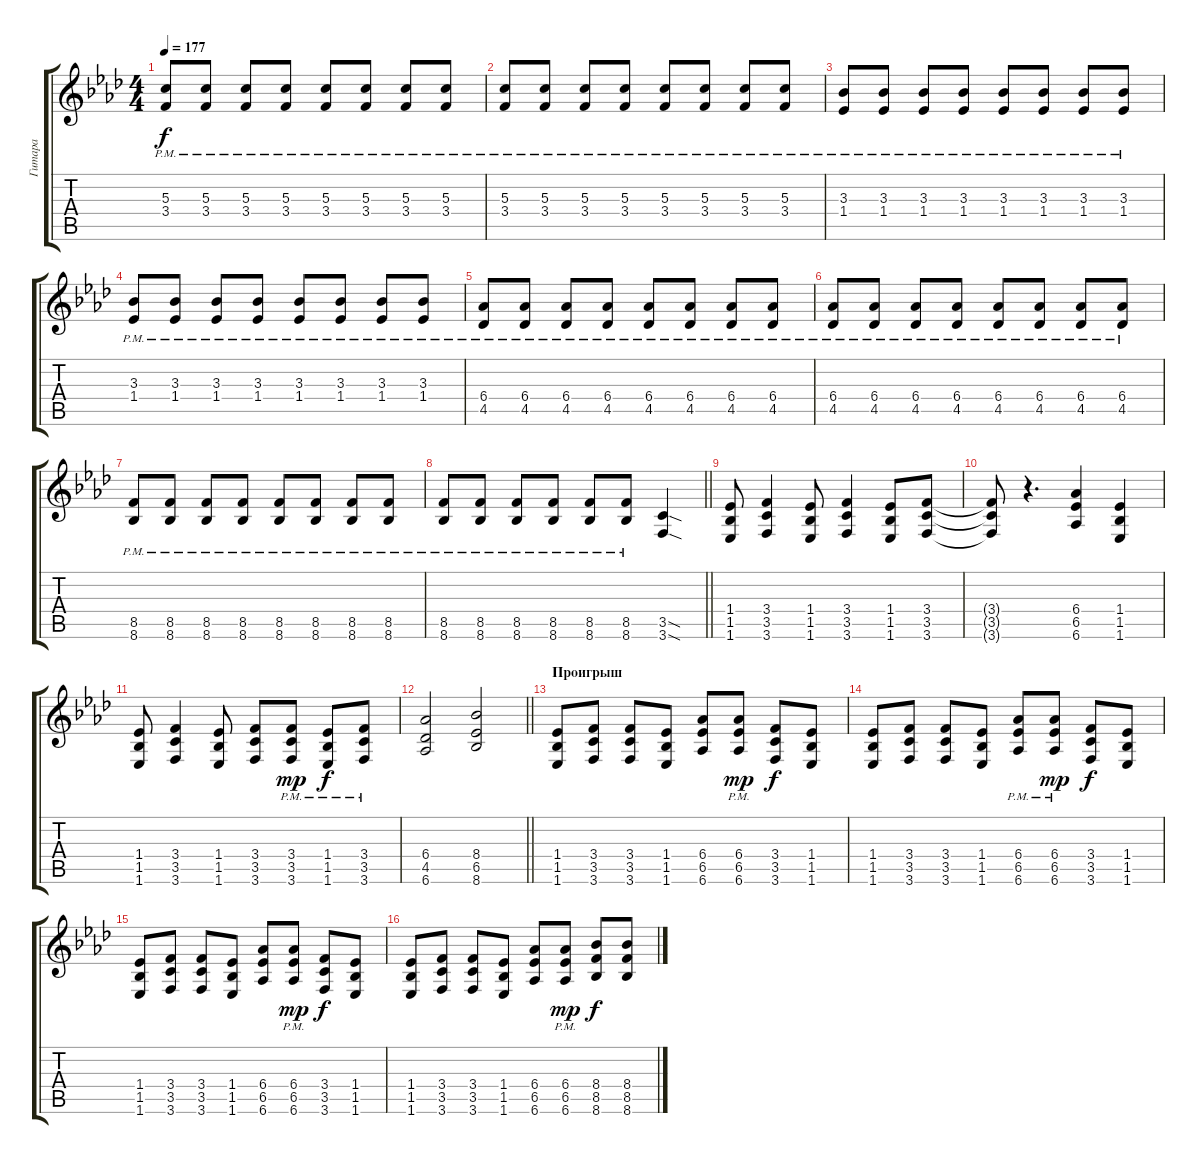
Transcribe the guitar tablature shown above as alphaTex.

\track ("Гитара" "Гитара") {instrument distortionguitar}
\staff {score tabs}
\tuning (E4 B3 G3 D3 A2 D2) {hide}
\ts (4 4)
\section ("" "")
\tempo 177
\clef g2
\ks fminor
(5.3{pm} 3.4{pm}).8{dy f} (5.3{pm} 3.4{pm}).8 (5.3{pm} 3.4{pm}).8 (5.3{pm} 3.4{pm}).8 (5.3{pm} 3.4{pm}).8 (5.3{pm} 3.4{pm}).8 (5.3{pm} 3.4{pm}).8 (5.3{pm} 3.4{pm}).8 |
(5.3{pm} 3.4{pm}).8 (5.3{pm} 3.4{pm}).8 (5.3{pm} 3.4{pm}).8 (5.3{pm} 3.4{pm}).8 (5.3{pm} 3.4{pm}).8 (5.3{pm} 3.4{pm}).8 (5.3{pm} 3.4{pm}).8 (5.3{pm} 3.4{pm}).8 |
(3.3{pm} 1.4{pm}).8 (3.3{pm} 1.4{pm}).8 (3.3{pm} 1.4{pm}).8 (3.3{pm} 1.4{pm}).8 (3.3{pm} 1.4{pm}).8 (3.3{pm} 1.4{pm}).8 (3.3{pm} 1.4{pm}).8 (3.3{pm} 1.4{pm}).8 |
(3.3{pm} 1.4{pm}).8 (3.3{pm} 1.4{pm}).8 (3.3{pm} 1.4{pm}).8 (3.3{pm} 1.4{pm}).8 (3.3{pm} 1.4{pm}).8 (3.3{pm} 1.4{pm}).8 (3.3{pm} 1.4{pm}).8 (3.3{pm} 1.4{pm}).8 |
(6.4{pm} 4.5{pm}).8 (6.4{pm} 4.5{pm}).8 (6.4{pm} 4.5{pm}).8 (6.4{pm} 4.5{pm}).8 (6.4{pm} 4.5{pm}).8 (6.4{pm} 4.5{pm}).8 (6.4{pm} 4.5{pm}).8 (6.4{pm} 4.5{pm}).8 |
(6.4{pm} 4.5{pm}).8 (6.4{pm} 4.5{pm}).8 (6.4{pm} 4.5{pm}).8 (6.4{pm} 4.5{pm}).8 (6.4{pm} 4.5{pm}).8 (6.4{pm} 4.5{pm}).8 (6.4{pm} 4.5{pm}).8 (6.4{pm} 4.5{pm}).8 |
(8.5{pm} 8.6{pm}).8 (8.5{pm} 8.6{pm}).8 (8.5{pm} 8.6{pm}).8 (8.5{pm} 8.6{pm}).8 (8.5{pm} 8.6{pm}).8 (8.5{pm} 8.6{pm}).8 (8.5{pm} 8.6{pm}).8 (8.5{pm} 8.6{pm}).8 |
\barLineRight lightlight
(8.5{pm} 8.6{pm}).8 (8.5{pm} 8.6{pm}).8 (8.5{pm} 8.6{pm}).8 (8.5{pm} 8.6{pm}).8 (8.5{pm} 8.6{pm}).8 (8.5{pm} 8.6{pm}).8 (3.5{sod} 3.6{sod}).4 |
\section ("" "")
(1.4 1.5 1.6).8 (3.4 3.5 3.6).4 (1.4 1.5 1.6).8 (3.4 3.5 3.6).4 (1.4 1.5 1.6).8 (3.4 3.5 3.6).8 |
(3.4{t} 3.5{t} 3.6{t}).8 r.4{d} (6.4 6.5 6.6).4 (1.4 1.5 1.6).4 |
(1.4 1.5 1.6).8 (3.4 3.5 3.6).4 (1.4 1.5 1.6).8 (3.4 3.5 3.6).8 (3.4{pm} 3.5{pm} 3.6{pm}).8{dy mp} (1.4{pm} 1.5{pm} 1.6{pm}).8{dy f} (3.4{pm} 3.5{pm} 3.6{pm}).8 |
\barLineRight lightlight
(6.4 4.5 6.6).2 (8.4 6.5 8.6).2 |
\section ("" "Проигрыш")
(1.4 1.5 1.6).8 (3.4 3.5 3.6).8 (3.4 3.5 3.6).8 (1.4 1.5 1.6).8 (6.4 6.5 6.6).8 (6.4{pm} 6.5{pm} 6.6{pm}).8{dy mp} (3.4 3.5 3.6).8{dy f} (1.4 1.5 1.6).8 |
(1.4 1.5 1.6).8 (3.4 3.5 3.6).8 (3.4 3.5 3.6).8 (1.4 1.5 1.6).8 (6.4 6.5 6.6{pm}).8 (6.4{pm} 6.5{pm} 6.6{pm}).8{dy mp} (3.4 3.5 3.6).8{dy f} (1.4 1.5 1.6).8 |
(1.4 1.5 1.6).8 (3.4 3.5 3.6).8 (3.4 3.5 3.6).8 (1.4 1.5 1.6).8 (6.4 6.5 6.6).8 (6.4{pm} 6.5{pm} 6.6{pm}).8{dy mp} (3.4 3.5 3.6).8{dy f} (1.4 1.5 1.6).8 |
(1.4 1.5 1.6).8 (3.4 3.5 3.6).8 (3.4 3.5 3.6).8 (1.4 1.5 1.6).8 (6.4 6.5 6.6).8 (6.4{pm} 6.5{pm} 6.6{pm}).8{dy mp} (8.4 8.5 8.6).8{dy f} (8.4 8.5 8.6).8
